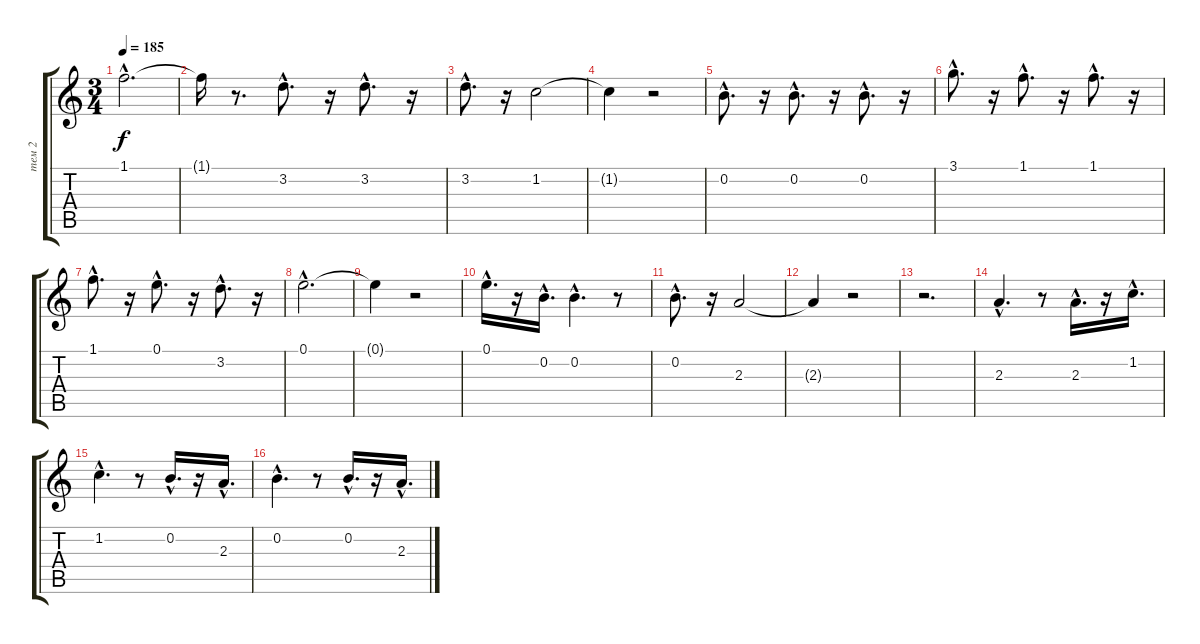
\track ("тем 2" "тем 2") {instrument acousticguitarsteel}
\staff {score tabs}
\tuning (E4 B3 G3 D3 A2 E2) {hide}
\ts (3 4)
\tempo 185
\clef g2
\ks c
1.1{hac}.2{d dy f} |
1.1{t}.16 r.8{d} 3.2{hac}.8{d} r.16 3.2{hac}.8{d} r.16 |
3.2{hac}.8{d} r.16 1.2.2 |
1.2{t}.4 r.2 |
0.2{hac}.8{d} r.16 0.2{hac}.8{d} r.16 0.2{hac}.8{d} r.16 |
3.1{hac}.8{d} r.16 1.1{hac}.8{d} r.16 1.1{hac}.8{d} r.16 |
1.1{hac}.8{d} r.16 0.1{hac}.8{d} r.16 3.2{hac}.8{d} r.16 |
0.1{hac}.2{d} |
0.1{t}.4 r.2 |
0.1{hac}.16{d} r.16 0.2{hac}.16{d} 0.2{hac}.4{d} r.8 |
0.2{hac}.8{d} r.16 2.3.2 |
2.3{t}.4 r.2 |
r.2{d} |
2.3{hac}.4{d} r.8 2.3{hac}.16{d} r.16 1.2{hac}.16{d} |
1.2{hac}.4{d} r.8 0.2{hac}.16{d} r.16 2.3{hac}.16{d} |
0.2{hac}.4{d} r.8 0.2{hac}.16{d} r.16 2.3{hac}.16{d}
